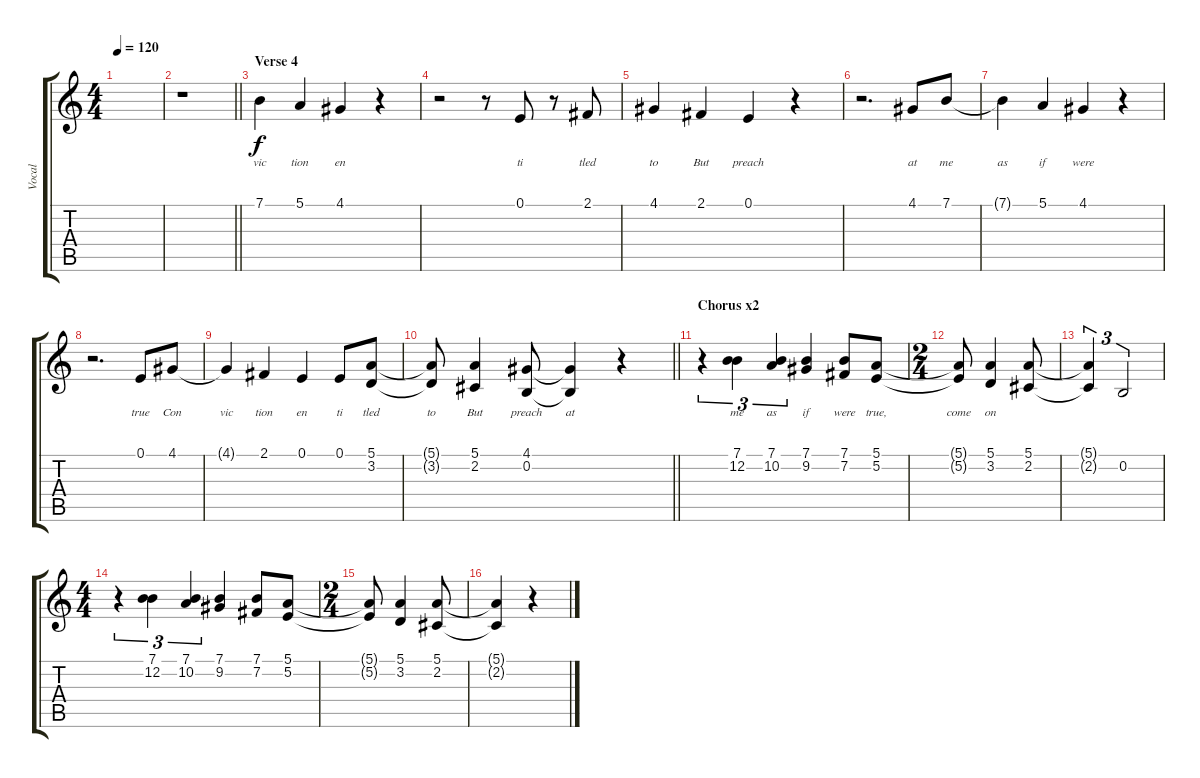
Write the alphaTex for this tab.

\track ("Vocal" "Vocal") {instrument acousticgrandpiano}
\staff {score tabs}
\tuning (E4 B3 G3 D3 A2 E2) {hide}
\ts (4 4)
\tempo 120
\clef g2
\ks c
|
\barLineRight lightlight
r.1 |
\section ("" "Verse 4")
7.1.4{lyrics (0 "vic") lyrics (1 "") lyrics (2 "") lyrics (3 "") lyrics (4 "")} 5.1.4{lyrics (0 "tion") lyrics (1 "") lyrics (2 "") lyrics (3 "") lyrics (4 "")} 4.1.4{lyrics (0 "en") lyrics (1 "") lyrics (2 "") lyrics (3 "") lyrics (4 "")} r.4 |
r.2 r.8 0.1.8{lyrics (0 "ti") lyrics (1 "") lyrics (2 "") lyrics (3 "") lyrics (4 "")} r.8 2.1.8{lyrics (0 "tled") lyrics (1 "") lyrics (2 "") lyrics (3 "") lyrics (4 "")} |
4.1.4{lyrics (0 "to") lyrics (1 "") lyrics (2 "") lyrics (3 "") lyrics (4 "")} 2.1.4{lyrics (0 "But") lyrics (1 "") lyrics (2 "") lyrics (3 "") lyrics (4 "")} 0.1.4{lyrics (0 "preach") lyrics (1 "") lyrics (2 "") lyrics (3 "") lyrics (4 "")} r.4 |
r.2{d} 4.1.8{lyrics (0 "at") lyrics (1 "") lyrics (2 "") lyrics (3 "") lyrics (4 "")} 7.1.8{lyrics (0 "me") lyrics (1 "") lyrics (2 "") lyrics (3 "") lyrics (4 "")} |
7.1{t}.4{lyrics (0 "as") lyrics (1 "") lyrics (2 "") lyrics (3 "") lyrics (4 "")} 5.1.4{lyrics (0 "if") lyrics (1 "") lyrics (2 "") lyrics (3 "") lyrics (4 "")} 4.1.4{lyrics (0 "were") lyrics (1 "") lyrics (2 "") lyrics (3 "") lyrics (4 "")} r.4 |
r.2{d} 0.1.8{lyrics (0 "true") lyrics (1 "") lyrics (2 "") lyrics (3 "") lyrics (4 "")} 4.1.8{lyrics (0 "Con") lyrics (1 "") lyrics (2 "") lyrics (3 "") lyrics (4 "")} |
4.1{t}.4{lyrics (0 "vic") lyrics (1 "") lyrics (2 "") lyrics (3 "") lyrics (4 "")} 2.1.4{lyrics (0 "tion") lyrics (1 "") lyrics (2 "") lyrics (3 "") lyrics (4 "")} 0.1.4{lyrics (0 "en") lyrics (1 "") lyrics (2 "") lyrics (3 "") lyrics (4 "")} 0.1.8{lyrics (0 "ti") lyrics (1 "") lyrics (2 "") lyrics (3 "") lyrics (4 "")} (5.1 3.2).8{lyrics (0 "tled") lyrics (1 "") lyrics (2 "") lyrics (3 "") lyrics (4 "")} |
\barLineRight lightlight
(5.1{t} 3.2{t}).8{lyrics (0 "to") lyrics (1 "") lyrics (2 "") lyrics (3 "") lyrics (4 "")} (5.1 2.2).4{lyrics (0 "But") lyrics (1 "") lyrics (2 "") lyrics (3 "") lyrics (4 "")} (4.1 0.2).8{lyrics (0 "preach") lyrics (1 "") lyrics (2 "") lyrics (3 "") lyrics (4 "")} (4.1{t} 0.2{t}).4{lyrics (0 "at") lyrics (1 "") lyrics (2 "") lyrics (3 "") lyrics (4 "")} r.4 |
\section ("" "Chorus x2")
r.4{tu (3 2)} (7.1 12.2).4{tu (3 2) lyrics (0 "me") lyrics (1 "") lyrics (2 "") lyrics (3 "") lyrics (4 "")} (7.1 10.2).4{tu (3 2) lyrics (0 "as") lyrics (1 "") lyrics (2 "") lyrics (3 "") lyrics (4 "")} (7.1 9.2).4{lyrics (0 "if") lyrics (1 "") lyrics (2 "") lyrics (3 "") lyrics (4 "")} (7.1 7.2).8{lyrics (0 "were") lyrics (1 "") lyrics (2 "") lyrics (3 "") lyrics (4 "")} (5.1 5.2).8{lyrics (0 "true,") lyrics (1 "") lyrics (2 "") lyrics (3 "") lyrics (4 "")} |
\ts (2 4)
(5.1{t} 5.2{t}).8{lyrics (0 "come") lyrics (1 "") lyrics (2 "") lyrics (3 "") lyrics (4 "")} (5.1 3.2).4{lyrics (0 "on") lyrics (1 "") lyrics (2 "") lyrics (3 "") lyrics (4 "")} (5.1 2.2).8 |
(5.1{t} 2.2{t}).4{tu (3 2)} 0.2.2{tu (3 2)} |
\ts (4 4)
r.4{tu (3 2)} (7.1 12.2).4{tu (3 2)} (7.1 10.2).4{tu (3 2)} (7.1 9.2).4 (7.1 7.2).8 (5.1 5.2).8 |
\ts (2 4)
(5.1{t} 5.2{t}).8 (5.1 3.2).4 (5.1 2.2).8 |
(5.1{t} 2.2{t}).4 r.4
